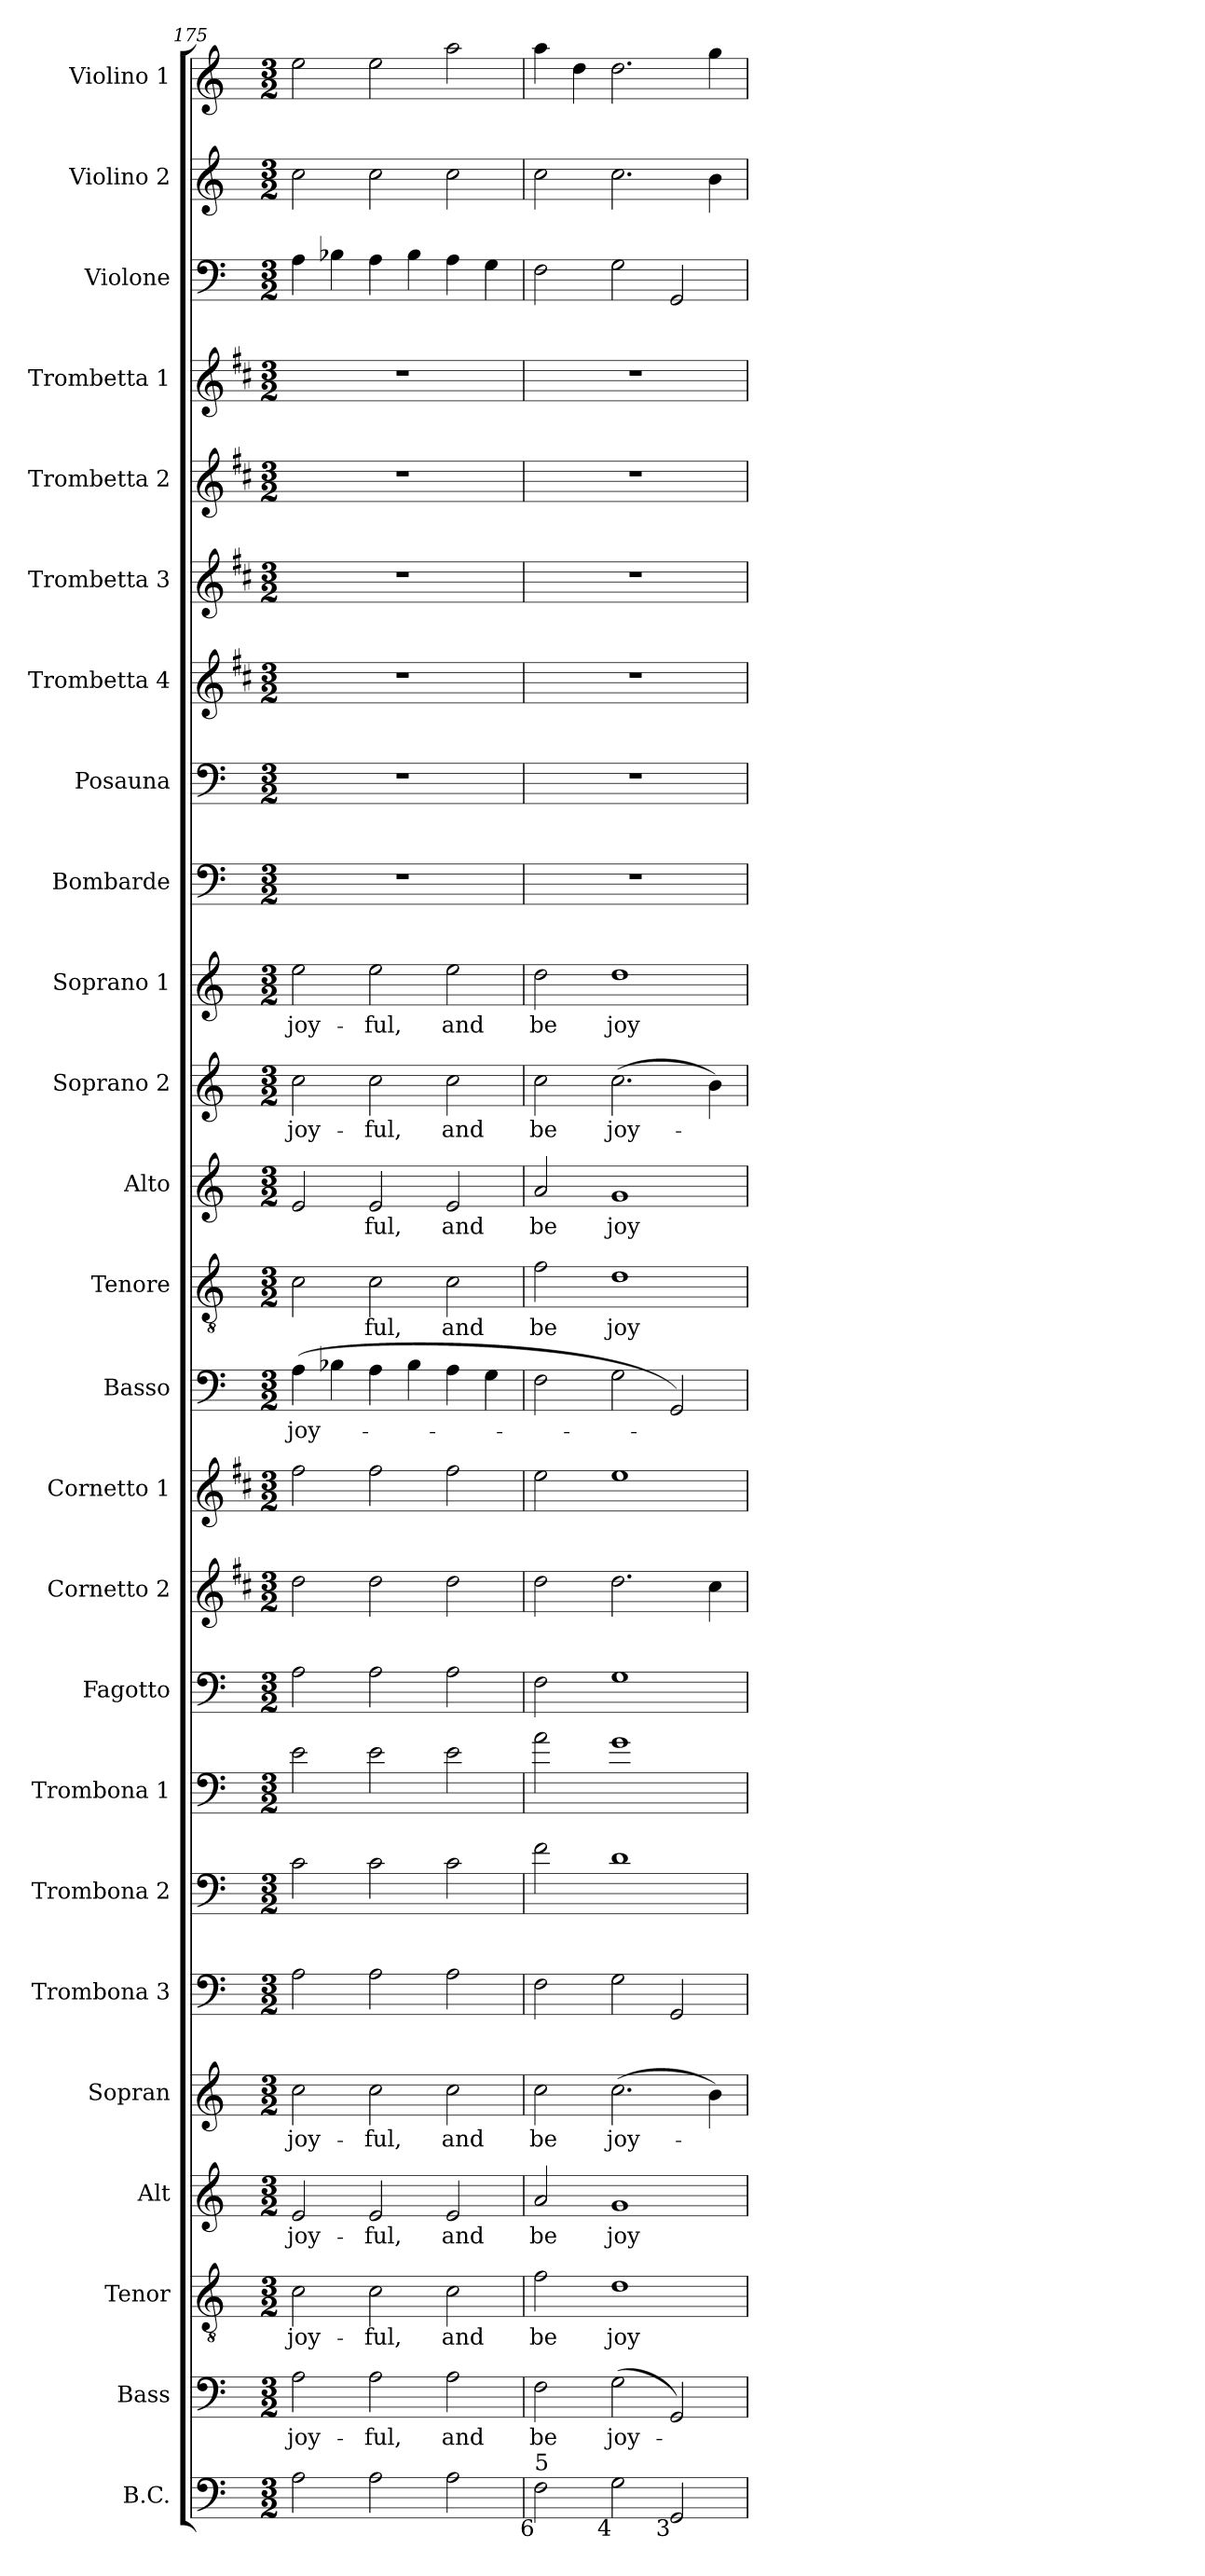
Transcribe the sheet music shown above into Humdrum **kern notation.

**kern	**kern	**text	**kern	**text	**kern	**text	**kern	**text	**kern	**kern	**kern	**kern	**kern	**kern	**kern	**text	**kern	**text	**kern	**text	**kern	**text	**kern	**text	**kern	**kern	**kern	**kern	**kern	**kern	**kern	**kern	**kern
*part25	*part24	*part24	*part23	*part23	*part22	*part22	*part21	*part21	*part20	*part19	*part18	*part17	*part16	*part15	*part14	*part14	*part13	*part13	*part12	*part12	*part11	*part11	*part10	*part10	*part9	*part8	*part7	*part6	*part5	*part4	*part3	*part2	*part1
*staff25	*staff24	*staff24	*staff23	*staff23	*staff22	*staff22	*staff21	*staff21	*staff20	*staff19	*staff18	*staff17	*staff16	*staff15	*staff14	*staff14	*staff13	*staff13	*staff12	*staff12	*staff11	*staff11	*staff10	*staff10	*staff9	*staff8	*staff7	*staff6	*staff5	*staff4	*staff3	*staff2	*staff1
*I"B.C.	*I"Bass	*	*I"Tenor	*	*I"Alt	*	*I"Sopran	*	*I"Trombona 3	*I"Trombona 2	*I"Trombona 1	*I"Fagotto	*I"Cornetto 2	*I"Cornetto 1	*I"Basso	*	*I"Tenore	*	*I"Alto	*	*I"Soprano 2	*	*I"Soprano 1	*	*I"Bombarde	*I"Posauna	*I"Trombetta 4	*I"Trombetta 3	*I"Trombetta 2	*I"Trombetta 1	*I"Violone	*I"Violino 2	*I"Violino 1
*I'B.C.	*I'B.	*	*I'T.	*	*I'A.	*	*I'S.	*	*I'Tbn. 2	*I'Tbn. 2	*I'Tbn. 1	*I'Fag.	*I'Cor. 2	*I'Cor. 1	*I'B.	*	*I'T.	*	*I'A.	*	*I'S.	*	*I'S.	*	*	*	*	*	*	*	*	*I'Vl. 2	*I'Vl. 1
*clefF4	*clefF4	*	*clefGv2	*	*clefG2	*	*clefG2	*	*clefF4	*clefF4	*clefF4	*clefF4	*clefG2	*clefG2	*clefF4	*	*clefGv2	*	*clefG2	*	*clefG2	*	*clefG2	*	*clefF4	*clefF4	*clefG2	*clefG2	*clefG2	*clefG2	*clefF4	*clefG2	*clefG2
*	*	*	*ITrd7c12	*	*	*	*	*	*	*	*	*	*ITrd1c2	*ITrd1c2	*	*	*ITrd7c12	*	*	*	*	*	*	*	*	*	*ITrd1c2	*ITrd1c2	*ITrd1c2	*ITrd1c2	*	*	*
*k[]	*k[]	*	*k[]	*	*k[]	*	*k[]	*	*k[]	*k[]	*k[]	*k[]	*k[]	*k[]	*k[]	*	*k[]	*	*k[]	*	*k[]	*	*k[]	*	*k[]	*k[]	*k[]	*k[]	*k[]	*k[]	*k[]	*k[]	*k[]
*C:	*C:	*	*C:	*	*C:	*	*C:	*	*C:	*C:	*C:	*C:	*C:	*C:	*C:	*	*C:	*	*C:	*	*C:	*	*C:	*	*C:	*C:	*C:	*C:	*C:	*C:	*C:	*C:	*C:
*M3/2	*M3/2	*	*M3/2	*	*M3/2	*	*M3/2	*	*M3/2	*M3/2	*M3/2	*M3/2	*M3/2	*M3/2	*M3/2	*	*M3/2	*	*M3/2	*	*M3/2	*	*M3/2	*	*M3/2	*M3/2	*M3/2	*M3/2	*M3/2	*M3/2	*M3/2	*M3/2	*M3/2
=175	=175	=175	=175	=175	=175	=175	=175	=175	=175	=175	=175	=175	=175	=175	=175	=175	=175	=175	=175	=175	=175	=175	=175	=175	=175	=175	=175	=175	=175	=175	=175	=175	=175
!	!	!LO:LY:b:color=#000000	!	!	!	!	!	!	!	!	!	!	!	!	!	!	!	!	!	!	!	!	!	!	!	!	!	!	!	!	!	!	!
!	!	!	!	!LO:LY:b:color=#000000	!	!	!	!	!	!	!	!	!	!	!	!	!	!	!	!	!	!	!	!	!	!	!	!	!	!	!	!	!
!	!	!	!	!	!	!LO:LY:b:color=#000000	!	!	!	!	!	!	!	!	!	!	!	!	!	!	!	!	!	!	!	!	!	!	!	!	!	!	!
!	!	!	!	!	!	!	!	!LO:LY:b:color=#000000	!	!	!	!	!	!	!	!	!	!	!	!	!	!	!	!	!	!	!	!	!	!	!	!	!
!	!	!	!	!	!	!	!	!	!	!	!	!	!	!	!	!LO:LY:b:color=#000000	!	!	!	!	!	!	!	!	!	!	!	!	!	!	!	!	!
!	!	!	!	!	!	!	!	!	!	!	!	!	!	!	!	!	!	!	!	!	!	!LO:LY:b:color=#000000	!	!	!	!	!	!	!	!	!	!	!
!	!	!	!	!	!	!	!	!	!	!	!	!	!	!	!	!	!	!	!	!	!	!	!	!LO:LY:b:color=#000000	!LO:N:vis=1	!LO:N:vis=1	!LO:N:vis=1	!LO:N:vis=1	!LO:N:vis=1	!LO:N:vis=1	!	!	!
2Ai\	2Ai\	joy-	2Ci\	joy-	2ei/	joy-	2cci\	joy-	2Ai\	2ci\	2ei\	2Ai\	2cci\	2eei\	(4Ai\	joy-	2Ci\	.	2ei/	.	2cci\	joy-	2eei\	joy-	1.r	1.r	1.r	1.r	1.r	1.r	4Ai\	2cci\	2eei\
.	.	.	.	.	.	.	.	.	.	.	.	.	.	.	4B-Xi\	.	.	.	.	.	.	.	.	.	.	.	.	.	.	.	4B-Xi\	.	.
!	!	!LO:LY:b:color=#000000	!	!	!	!	!	!	!	!	!	!	!	!	!	!	!	!	!	!	!	!	!	!	!	!	!	!	!	!	!	!	!
!	!	!	!	!LO:LY:b:color=#000000	!	!	!	!	!	!	!	!	!	!	!	!	!	!	!	!	!	!	!	!	!	!	!	!	!	!	!	!	!
!	!	!	!	!	!	!LO:LY:b:color=#000000	!	!	!	!	!	!	!	!	!	!	!	!	!	!	!	!	!	!	!	!	!	!	!	!	!	!	!
!	!	!	!	!	!	!	!	!LO:LY:b:color=#000000	!	!	!	!	!	!	!	!	!	!	!	!	!	!	!	!	!	!	!	!	!	!	!	!	!
!	!	!	!	!	!	!	!	!	!	!	!	!	!	!	!	!	!	!LO:LY:b:color=#000000	!	!	!	!	!	!	!	!	!	!	!	!	!	!	!
!	!	!	!	!	!	!	!	!	!	!	!	!	!	!	!	!	!	!	!	!LO:LY:b:color=#000000	!	!	!	!	!	!	!	!	!	!	!	!	!
!	!	!	!	!	!	!	!	!	!	!	!	!	!	!	!	!	!	!	!	!	!	!LO:LY:b:color=#000000	!	!	!	!	!	!	!	!	!	!	!
!	!	!	!	!	!	!	!	!	!	!	!	!	!	!	!	!	!	!	!	!	!	!	!	!LO:LY:b:color=#000000	!	!	!	!	!	!	!	!	!
2Ai\	2Ai\	-ful,	2Ci\	-ful,	2ei/	-ful,	2cci\	-ful,	2Ai\	2ci\	2ei\	2Ai\	2cci\	2eei\	4Ai\	.	2Ci\	-ful,	2ei/	-ful,	2cci\	-ful,	2eei\	-ful,	.	.	.	.	.	.	4Ai\	2cci\	2eei\
.	.	.	.	.	.	.	.	.	.	.	.	.	.	.	4B-i\	.	.	.	.	.	.	.	.	.	.	.	.	.	.	.	4B-i\	.	.
!	!	!LO:LY:b:color=#000000	!	!	!	!	!	!	!	!	!	!	!	!	!	!	!	!	!	!	!	!	!	!	!	!	!	!	!	!	!	!	!
!	!	!	!	!LO:LY:b:color=#000000	!	!	!	!	!	!	!	!	!	!	!	!	!	!	!	!	!	!	!	!	!	!	!	!	!	!	!	!	!
!	!	!	!	!	!	!LO:LY:b:color=#000000	!	!	!	!	!	!	!	!	!	!	!	!	!	!	!	!	!	!	!	!	!	!	!	!	!	!	!
!	!	!	!	!	!	!	!	!LO:LY:b:color=#000000	!	!	!	!	!	!	!	!	!	!	!	!	!	!	!	!	!	!	!	!	!	!	!	!	!
!	!	!	!	!	!	!	!	!	!	!	!	!	!	!	!	!	!	!LO:LY:b:color=#000000	!	!	!	!	!	!	!	!	!	!	!	!	!	!	!
!	!	!	!	!	!	!	!	!	!	!	!	!	!	!	!	!	!	!	!	!LO:LY:b:color=#000000	!	!	!	!	!	!	!	!	!	!	!	!	!
!	!	!	!	!	!	!	!	!	!	!	!	!	!	!	!	!	!	!	!	!	!	!LO:LY:b:color=#000000	!	!	!	!	!	!	!	!	!	!	!
!	!	!	!	!	!	!	!	!	!	!	!	!	!	!	!	!	!	!	!	!	!	!	!	!LO:LY:b:color=#000000	!	!	!	!	!	!	!	!	!
2Ai\	2Ai\	and	2Ci\	and	2ei/	and	2cci\	and	2Ai\	2ci\	2ei\	2Ai\	2cci\	2eei\	4Ai\	.	2Ci\	and	2ei/	and	2cci\	and	2eei\	and	.	.	.	.	.	.	4Ai\	2cci\	2aai\
.	.	.	.	.	.	.	.	.	.	.	.	.	.	.	4Gi\	.	.	.	.	.	.	.	.	.	.	.	.	.	.	.	4Gi\	.	.
=176	=176	=176	=176	=176	=176	=176	=176	=176	=176	=176	=176	=176	=176	=176	=176	=176	=176	=176	=176	=176	=176	=176	=176	=176	=176	=176	=176	=176	=176	=176	=176	=176	=176
!	!	!LO:LY:b:color=#000000	!	!	!	!	!	!	!	!	!	!	!	!	!	!	!	!	!	!	!	!	!	!	!	!	!	!	!	!	!	!	!
!	!	!	!	!LO:LY:b:color=#000000	!	!	!	!	!	!	!	!	!	!	!	!	!	!	!	!	!	!	!	!	!	!	!	!	!	!	!	!	!
!	!	!	!	!	!	!LO:LY:b:color=#000000	!	!	!	!	!	!	!	!	!	!	!	!	!	!	!	!	!	!	!	!	!	!	!	!	!	!	!
!	!	!	!	!	!	!	!	!LO:LY:b:color=#000000	!	!	!	!	!	!	!	!	!	!	!	!	!	!	!	!	!	!	!	!	!	!	!	!	!
!	!	!	!	!	!	!	!	!	!	!	!	!	!	!	!	!	!	!LO:LY:b:color=#000000	!	!	!	!	!	!	!	!	!	!	!	!	!	!	!
!	!	!	!	!	!	!	!	!	!	!	!	!	!	!	!	!	!	!	!	!LO:LY:b:color=#000000	!	!	!	!	!	!	!	!	!	!	!	!	!
!	!	!	!	!	!	!	!	!	!	!	!	!	!	!	!	!	!	!	!	!	!	!LO:LY:b:color=#000000	!	!	!	!	!	!	!	!	!	!	!
!LO:TX:b:rj:t=6	!	!	!	!	!	!	!	!	!	!	!	!	!	!	!	!	!	!	!	!	!	!	!	!	!	!	!	!	!	!	!	!	!
!LO:TX:t=5	!	!	!	!	!	!	!	!	!	!	!	!	!	!	!	!	!	!	!	!	!	!	!	!	!	!	!	!	!	!	!	!	!
!	!	!	!	!	!	!	!	!	!	!	!	!	!	!	!	!	!	!	!	!	!	!	!	!LO:LY:b:color=#000000	!LO:N:vis=1	!LO:N:vis=1	!LO:N:vis=1	!LO:N:vis=1	!LO:N:vis=1	!LO:N:vis=1	!	!	!
2Fi\	2Fi\	be	2Fi\	be	2ai/	be	2cci\	be	2Fi\	2fi\	2ai\	2Fi\	2cci\	2ddi\	2Fi\	.	2Fi\	be	2ai/	be	2cci\	be	2ddi\	be	1.r	1.r	1.r	1.r	1.r	1.r	2Fi\	2cci\	4aai\
.	.	.	.	.	.	.	.	.	.	.	.	.	.	.	.	.	.	.	.	.	.	.	.	.	.	.	.	.	.	.	.	.	4ddi\
!	!	!LO:LY:b:color=#000000	!	!	!	!	!	!	!	!	!	!	!	!	!	!	!	!	!	!	!	!	!	!	!	!	!	!	!	!	!	!	!
!	!	!	!	!LO:LY:b:color=#000000	!	!	!	!	!	!	!	!	!	!	!	!	!	!	!	!	!	!	!	!	!	!	!	!	!	!	!	!	!
!	!	!	!	!	!	!LO:LY:b:color=#000000	!	!	!	!	!	!	!	!	!	!	!	!	!	!	!	!	!	!	!	!	!	!	!	!	!	!	!
!	!	!	!	!	!	!	!	!LO:LY:b:color=#000000	!	!	!	!	!	!	!	!	!	!	!	!	!	!	!	!	!	!	!	!	!	!	!	!	!
!	!	!	!	!	!	!	!	!	!	!	!	!	!	!	!	!	!	!LO:LY:b:color=#000000	!	!	!	!	!	!	!	!	!	!	!	!	!	!	!
!	!	!	!	!	!	!	!	!	!	!	!	!	!	!	!	!	!	!	!	!LO:LY:b:color=#000000	!	!	!	!	!	!	!	!	!	!	!	!	!
!	!	!	!	!	!	!	!	!	!	!	!	!	!	!	!	!	!	!	!	!	!	!LO:LY:b:color=#000000	!	!	!	!	!	!	!	!	!	!	!
!LO:TX:b:rj:t=4	!	!	!	!	!	!	!	!	!	!	!	!	!	!	!	!	!	!	!	!	!	!	!	!	!	!	!	!	!	!	!	!	!
!	!	!	!	!	!	!	!	!	!	!	!	!	!	!	!	!	!	!	!	!	!	!	!	!LO:LY:b:color=#000000	!	!	!	!	!	!	!	!	!
2Gi\	(2Gi\	joy-	1Di	joy-	1gi	joy-	(2.cci\	joy-	2Gi\	1di	1gi	1Gi	2.cci\	1ddi	2Gi\	.	1Di	joy-	1gi	joy-	(2.cci\	joy-	1ddi	joy-	.	.	.	.	.	.	2Gi\	2.cci\	2.ddi\
!LO:TX:b:rj:t=3	!	!	!	!	!	!	!	!	!	!	!	!	!	!	!	!	!	!	!	!	!	!	!	!	!	!	!	!	!	!	!	!	!
2GGi/	2GGi/)	.	.	.	.	.	.	.	2GGi/	.	.	.	.	.	2GGi/)	.	.	.	.	.	.	.	.	.	.	.	.	.	.	.	2GGi/	.	.
.	.	.	.	.	.	.	4bi\)	.	.	.	.	.	4bi\	.	.	.	.	.	.	.	4bi\)	.	.	.	.	.	.	.	.	.	.	4bi\	4ggi\
=	=	=	=	=	=	=	=	=	=	=	=	=	=	=	=	=	=	=	=	=	=	=	=	=	=	=	=	=	=	=	=	=	=
*-	*-	*-	*-	*-	*-	*-	*-	*-	*-	*-	*-	*-	*-	*-	*-	*-	*-	*-	*-	*-	*-	*-	*-	*-	*-	*-	*-	*-	*-	*-	*-	*-	*-
